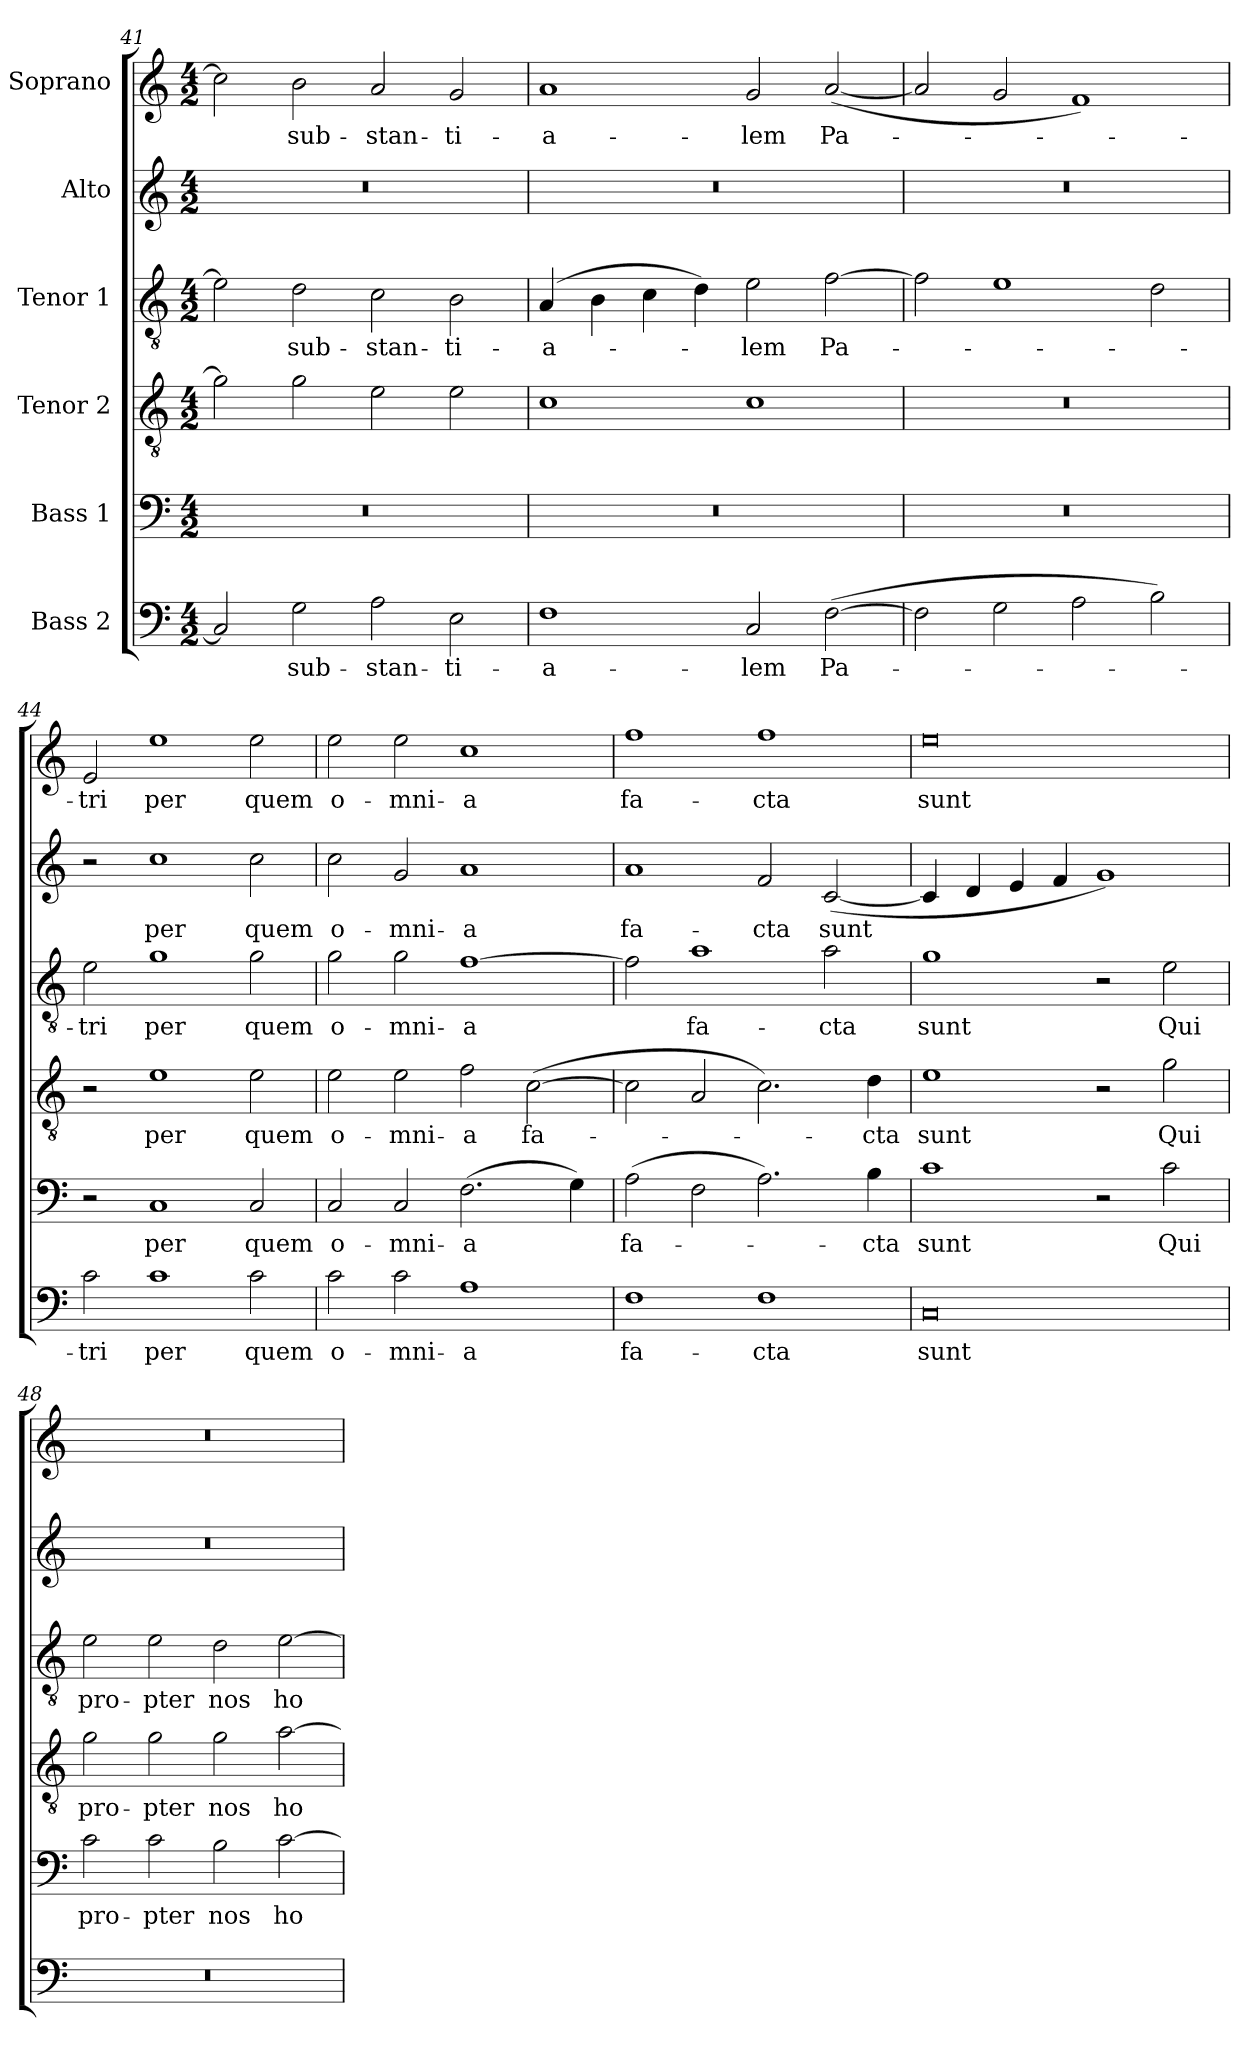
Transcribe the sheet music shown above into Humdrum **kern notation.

**kern	**text	**kern	**text	**kern	**text	**kern	**text	**kern	**text	**kern	**text
*part6	*part6	*part5	*part5	*part4	*part4	*part3	*part3	*part2	*part2	*part1	*part1
*staff6	*staff6	*staff5	*staff5	*staff4	*staff4	*staff3	*staff3	*staff2	*staff2	*staff1	*staff1
*I"Bass 2	*	*I"Bass 1	*	*I"Tenor 2	*	*I"Tenor 1	*	*I"Alto	*	*I"Soprano	*
!!LO:LB:g=z
*clefF4	*	*clefF4	*	*clefGv2	*	*clefGv2	*	*clefG2	*	*clefG2	*
*k[]	*	*k[]	*	*k[]	*	*k[]	*	*k[]	*	*k[]	*
*C:	*	*C:	*	*C:	*	*C:	*	*C:	*	*C:	*
*M4/2	*	*M4/2	*	*M4/2	*	*M4/2	*	*M4/2	*	*M4/2	*
=41	=41	=41	=41	=41	=41	=41	=41	=41	=41	=41	=41
2C/]	.	0r	.	2g\]	.	2e\]	.	0r	.	2cc\]	.
2G\	sub-	.	.	2g\	.	2d\	sub-	.	.	2b\	sub-
2A\	-stan-	.	.	2e\	.	2c\	-stan-	.	.	2a/	-stan-
2E\	-ti-	.	.	2e\	.	2B\	-ti-	.	.	2g/	-ti-
=42	=42	=42	=42	=42	=42	=42	=42	=42	=42	=42	=42
1F	-a-	0r	.	1c	.	(4A/	-a-	0r	.	1a	-a-
.	.	.	.	.	.	4B\	.	.	.	.	.
.	.	.	.	.	.	4c\	.	.	.	.	.
.	.	.	.	.	.	4d\)	.	.	.	.	.
2C/	-lem	.	.	1c	.	2e\	-lem	.	.	2g/	-lem
([2F\	Pa-	.	.	.	.	[2f\	Pa-	.	.	([2a/	Pa-
=43	=43	=43	=43	=43	=43	=43	=43	=43	=43	=43	=43
2F\]	.	0r	.	0r	.	2f\]	.	0r	.	2a/]	.
2G\	.	.	.	.	.	1e	.	.	.	2g/	.
2A\	.	.	.	.	.	.	.	.	.	1f)	.
2B\)	.	.	.	.	.	2d\	.	.	.	.	.
=44	=44	=44	=44	=44	=44	=44	=44	=44	=44	=44	=44
2c\	-tri	2r	.	2r	.	2e\	-tri	2r	.	2e/	-tri
1c	per	1C	per	1e	per	1g	per	1cc	per	1ee	per
2c\	quem	2C/	quem	2e\	quem	2g\	quem	2cc\	quem	2ee\	quem
=45	=45	=45	=45	=45	=45	=45	=45	=45	=45	=45	=45
2c\	o-	2C/	o-	2e\	o-	2g\	o-	2cc\	o-	2ee\	o-
2c\	-mni-	2C/	-mni-	2e\	-mni-	2g\	-mni-	2g/	-mni-	2ee\	-mni-
1A	-a	(2.F\	-a	2f\	-a	[1f	-a	1a	-a	1cc	-a
.	.	.	.	([2c\	fa-	.	.	.	.	.	.
.	.	4G\)	.	.	.	.	.	.	.	.	.
=46	=46	=46	=46	=46	=46	=46	=46	=46	=46	=46	=46
1F	fa-	(2A\	fa-	2c\]	.	2f\]	.	1a	fa-	1ff	fa-
.	.	2F\	.	2A/	.	1a	fa-	.	.	.	.
1F	-cta	2.A\)	.	2.c\)	.	.	.	2f/	-cta	1ff	-cta
.	.	.	.	.	.	2a\	-cta	([2c/	sunt	.	.
.	.	4B\	-cta	4d\	-cta	.	.	.	.	.	.
!!LO:PB:g=z
=47	=47	=47	=47	=47	=47	=47	=47	=47	=47	=47	=47
0C	sunt	1c	sunt	1e	sunt	1g	sunt	4c/]	.	0ee	sunt
.	.	.	.	.	.	.	.	4d/	.	.	.
.	.	.	.	.	.	.	.	4e/	.	.	.
.	.	.	.	.	.	.	.	4f/	.	.	.
.	.	2r	.	2r	.	2r	.	1g)	.	.	.
.	.	2c\	Qui	2g\	Qui	2e\	Qui	.	.	.	.
=48	=48	=48	=48	=48	=48	=48	=48	=48	=48	=48	=48
0r	.	2c\	pro-	2g\	pro-	2e\	pro-	0r	.	0r	.
.	.	2c\	-pter	2g\	-pter	2e\	-pter	.	.	.	.
.	.	2B\	nos	2g\	nos	2d\	nos	.	.	.	.
.	.	[2c\	ho-	[2a\	ho-	[2e\	ho-	.	.	.	.
=	=	=	=	=	=	=	=	=	=	=	=
*-	*-	*-	*-	*-	*-	*-	*-	*-	*-	*-	*-
